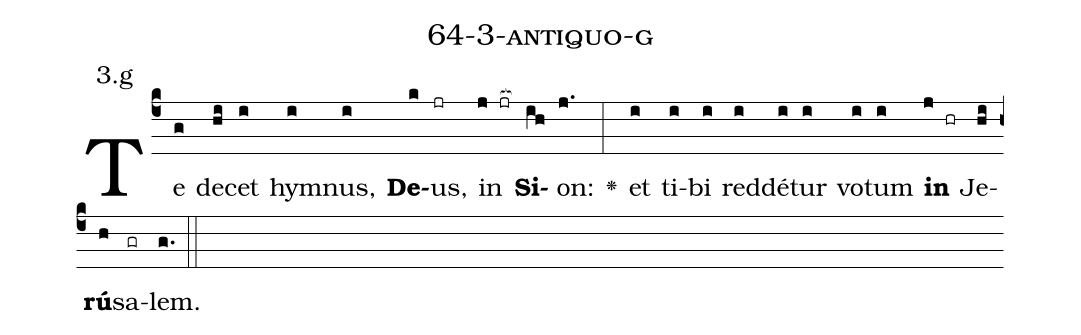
name: 64-3-antiquo-g;
annotation: 3.g;
%%
(c4)Te(g) de(hi)cet(i) hym(i)nus,(i) <b>De</b>(k)us,(jr) in(j jr[ocb:1{]) <b>Si</b>(ih[ocb:0}])on:(j.) <v>\greheightstar</v>(:) et(i) ti(i)bi(i) red(i)dé(i)tur(i) vo(i)tum(i) <b>in</b>(j hr) Je(hi)<b>rú</b>(h)sa(gr)lem.(g.) (::)


%E(i) u(i) o(j) u(hi) a(h) e.(g.) (::)
